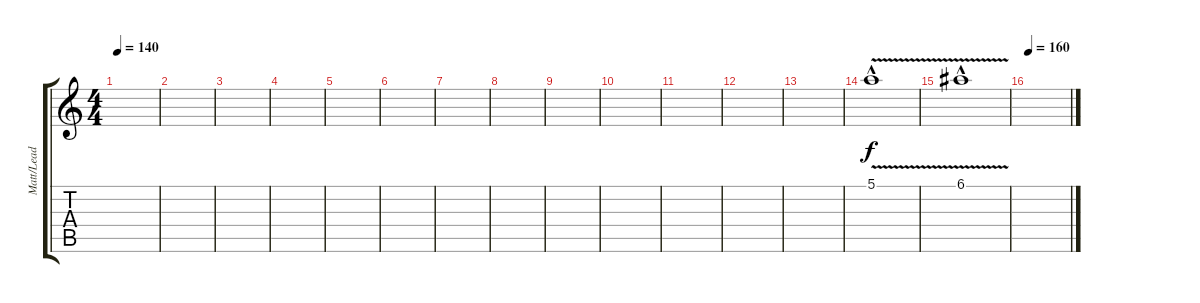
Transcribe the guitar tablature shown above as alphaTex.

\track ("Matt/Lead Guitar" "Matt/Lead ") {instrument overdrivenguitar}
\staff {score tabs}
\tuning (E4 B3 G3 D3 A2 E2) {hide}
\ts (4 4)
\tempo 140
\clef g2
\ks c
|
|
|
|
|
|
|
|
|
|
|
|
|
5.1{v hac}.1 |
6.1{v hac}.1 |
\tempo 160
